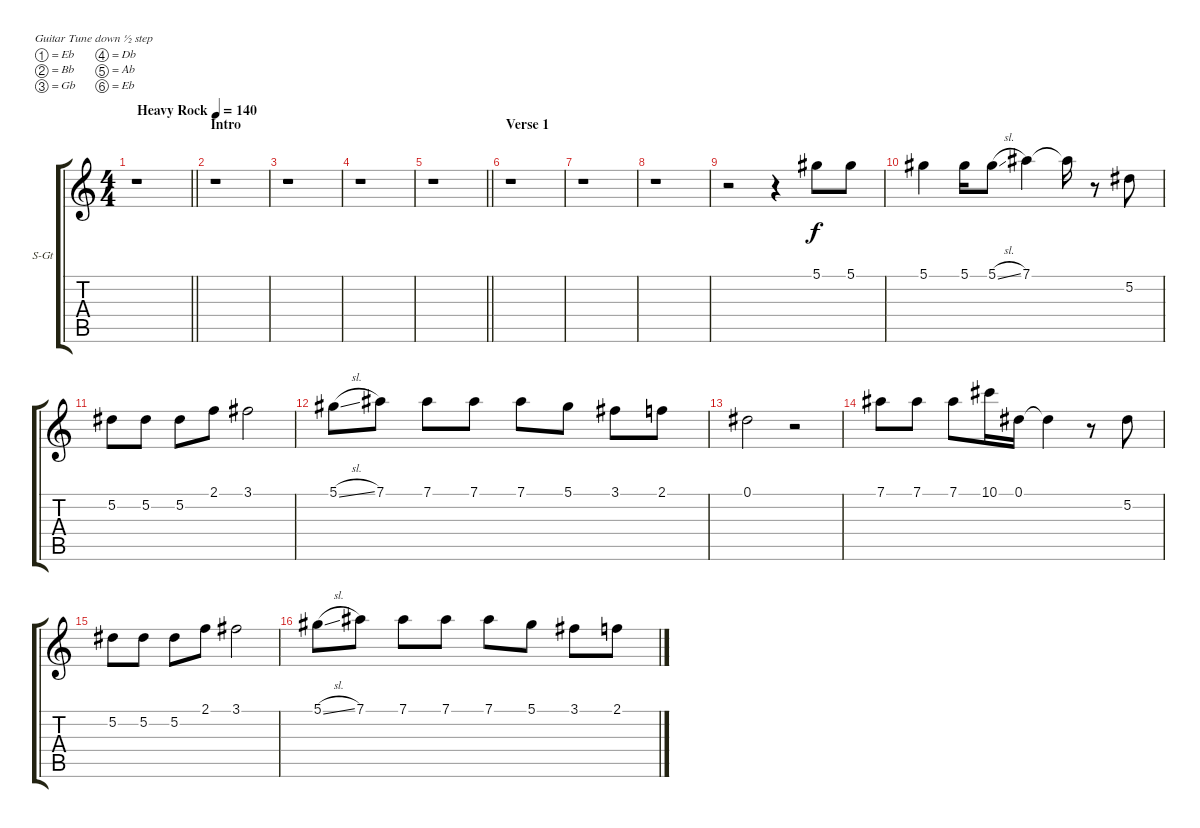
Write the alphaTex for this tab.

\bracketExtendMode groupsimilarinstruments
\firstSystemTrackNameOrientation horizontal
\otherSystemsTrackNameOrientation horizontal
\track ("Vocals" "S-Gt") {instrument choiraahs}
\staff {score tabs}
\tuning (Eb4 Bb3 Gb3 Db3 Ab2 Eb2)
\displaytranspose 12
\ts (4 4)
\beaming (8 2 2 2 2)
\tempo (140 "Heavy Rock")
\clef g2
\barLineRight lightlight
\ks c
r.1{dy f instrument choiraahs} |
\section ("" "Intro")
r.1 |
r.1 |
r.1 |
\barLineRight lightlight
r.1 |
\section ("" "Verse 1")
r.1 |
r.1 |
r.1 |
r.2 r.4 5.1.8 5.1.8 |
5.1.4 5.1.16 5.1{sl}.8 7.1.4 7.1{t}.16 r.8 5.2.8 |
5.2.8 5.2.8 5.2.8 2.1.8 3.1.2 |
5.1{sl}.8 7.1.8 7.1.8 7.1.8 7.1.8 5.1.8 3.1.8 2.1.8 |
0.1.2 r.2 |
7.1.8 7.1.8 7.1.8 10.1.16 0.1.16 0.1{t}.4 r.8 5.2.8 |
5.2.8 5.2.8 5.2.8 2.1.8 3.1.2 |
5.1{sl}.8 7.1.8 7.1.8 7.1.8 7.1.8 5.1.8 3.1.8 2.1.8
